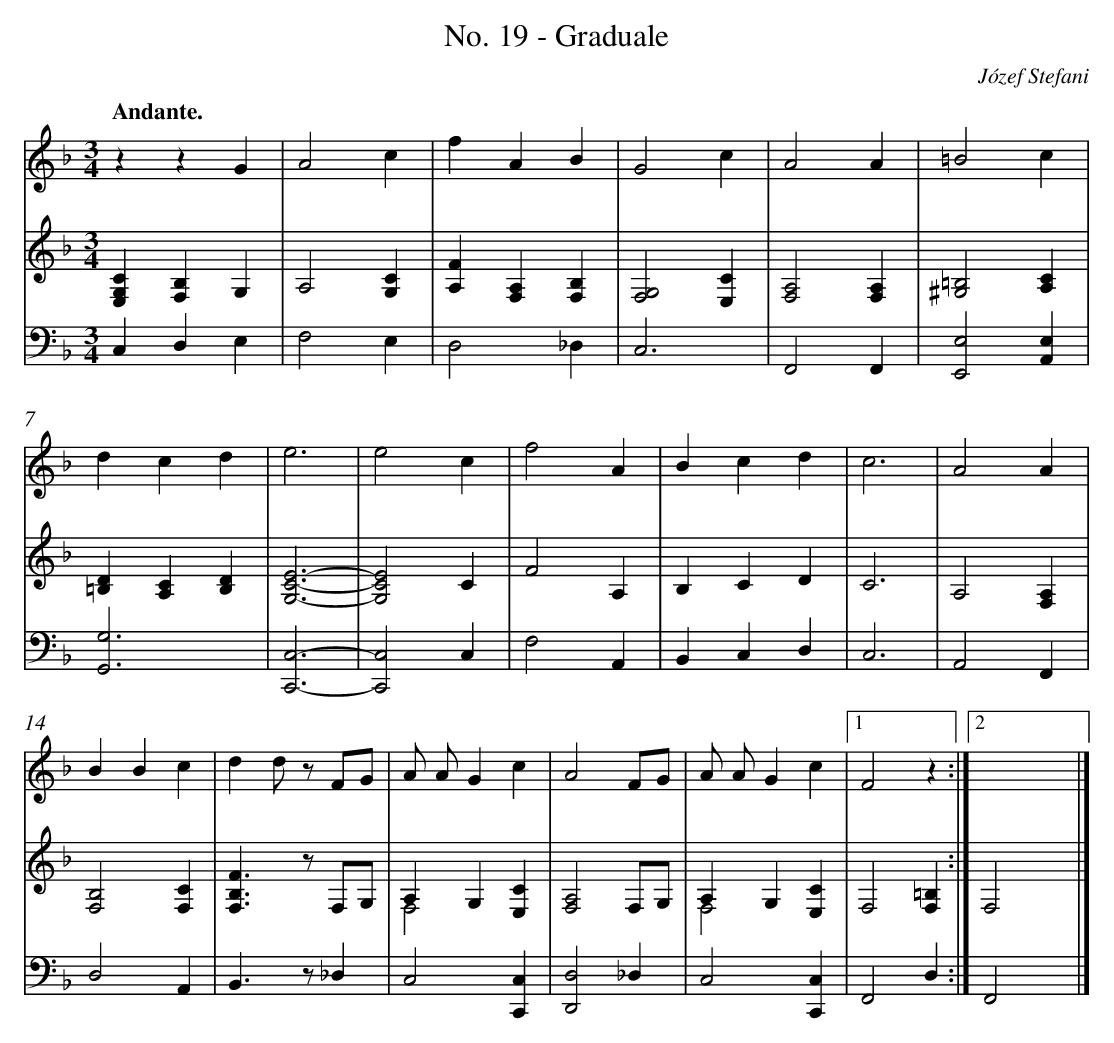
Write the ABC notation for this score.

X:1
T: No. 19 - Graduale
C: Józef Stefani
L: 1/4
M: 3/4
Q: "Andante."
V: 1 clef=treble
V: 2 clef=treble
V: 3 clef=bass
K: F
[V:1] zzG |
[V:2] [CG,E,][B,F,]G, |
[V:3] C,D,E, |
[V:1] A2c |
[V:2] A,2[CG,] |
[V:3] F,2E, |
[V:1] fAB |
[V:2] [FA,][A,F,][B,F,] |
[V:3] D,2_D, |
[V:1] G2c |
[V:2] [G,2F,2][CE,] |
[V:3] C,3 |
[V:1] A2A |
[V:2] [A,2F,2][A,F,] |
[V:3] F,,2F,, |
[V:1] =B2c |
[V:2] [=B,2^G,2][CA,] |
[V:3] [E,2E,,2][E,A,,] |
[V:1] dcd |
[V:2] [D=B,][CA,][DB,] |
[V:3] [G,3G,,3] |
[V:1] e3 |
[V:2] [E3C3G,3]- |
[V:3] [C,3C,,3]- |
[V:1] e2c |
[V:2] [E2C2G,2]C |
[V:3] [C,2C,,2]C, |
[V:1] f2A |
[V:2] F2A, |
[V:3] F,2A,, |
[V:1] Bcd |
[V:2] B,CD |
[V:3] B,,C,D, |
[V:1] c3 |
[V:2] C3 |
[V:3] C,3 |
[V:1] A2A |
[V:2] A,2[A,F,] |
[V:3] A,,2F,, |
[V:1] BBc |
[V:2] [B,2F,2][CF,] |
[V:3] D,2A,, |
[V:1] dd/ z/ F/G/ |
[V:2] [FB,F,]>z F,/G,/ |
[V:3] B,,>z_D, |
[V:1] A/ A/Gc |
[V:2] A,G,[CE,] & F,2x |
[V:3] C,2[C,C,,] |
[V:1] A2F/G/ |
[V:2] [A,2F,2]F,/G,/ |
[V:3] [D,2D,,2]_D, |
[V:1] A/ A/Gc |[1
[V:2] A,G,[CE,] & F,2x |
[V:3] C,2[C,C,,] |
[V:1] F2z :|][2
[V:2] F,2[=B,F,] :|]
[V:3] F,,2D, :|]
[V:1] x3 |]
[V:2] F,2x |]
[V:3] F,,2x |]
